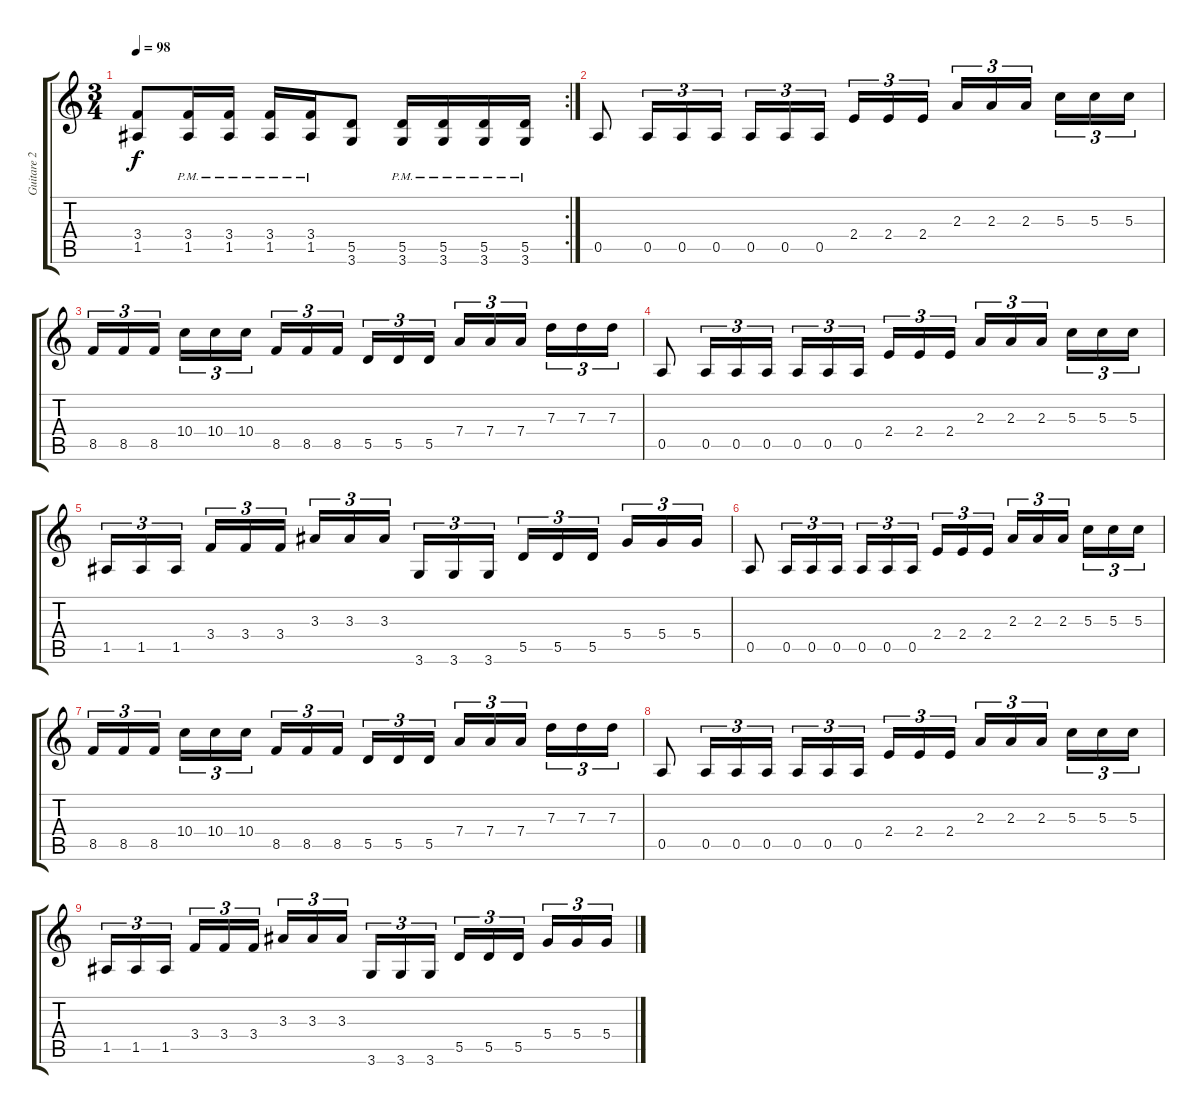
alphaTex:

\track ("Guitare 2" "Guitare 2") {instrument distortionguitar}
\staff {score tabs}
\tuning (E4 B3 G3 D3 A2 E2) {hide}
\rc 2
\ts (3 4)
\tempo 98
\clef g2
\ks c
(3.4 1.5).8{dy f} (3.4{pm} 1.5{pm}).16 (3.4{pm} 1.5{pm}).16 (3.4{pm} 1.5{pm}).16 (3.4{pm} 1.5{pm}).16 (5.5 3.6).8 (5.5{pm} 3.6{pm}).16 (5.5{pm} 3.6{pm}).16 (5.5{pm} 3.6{pm}).16 (5.5{pm} 3.6{pm}).16 |
0.5.8 0.5.16{tu (3 2)} 0.5.16{tu (3 2)} 0.5.16{tu (3 2)} 0.5.16{tu (3 2)} 0.5.16{tu (3 2)} 0.5.16{tu (3 2) beam splitsecondary} 2.4.16{tu (3 2)} 2.4.16{tu (3 2)} 2.4.16{tu (3 2)} 2.3.16{tu (3 2)} 2.3.16{tu (3 2)} 2.3.16{tu (3 2) beam splitsecondary} 5.3.16{tu (3 2)} 5.3.16{tu (3 2)} 5.3.16{tu (3 2)} |
8.5.16{tu (3 2)} 8.5.16{tu (3 2)} 8.5.16{tu (3 2) beam splitsecondary} 10.4.16{tu (3 2)} 10.4.16{tu (3 2)} 10.4.16{tu (3 2)} 8.5.16{tu (3 2)} 8.5.16{tu (3 2)} 8.5.16{tu (3 2) beam splitsecondary} 5.5.16{tu (3 2)} 5.5.16{tu (3 2)} 5.5.16{tu (3 2)} 7.4.16{tu (3 2)} 7.4.16{tu (3 2)} 7.4.16{tu (3 2) beam splitsecondary} 7.3.16{tu (3 2)} 7.3.16{tu (3 2)} 7.3.16{tu (3 2)} |
0.5.8 0.5.16{tu (3 2)} 0.5.16{tu (3 2)} 0.5.16{tu (3 2)} 0.5.16{tu (3 2)} 0.5.16{tu (3 2)} 0.5.16{tu (3 2) beam splitsecondary} 2.4.16{tu (3 2)} 2.4.16{tu (3 2)} 2.4.16{tu (3 2)} 2.3.16{tu (3 2)} 2.3.16{tu (3 2)} 2.3.16{tu (3 2) beam splitsecondary} 5.3.16{tu (3 2)} 5.3.16{tu (3 2)} 5.3.16{tu (3 2)} |
1.5.16{tu (3 2)} 1.5.16{tu (3 2)} 1.5.16{tu (3 2) beam splitsecondary} 3.4.16{tu (3 2)} 3.4.16{tu (3 2)} 3.4.16{tu (3 2)} 3.3.16{tu (3 2)} 3.3.16{tu (3 2)} 3.3.16{tu (3 2) beam splitsecondary} 3.6.16{tu (3 2)} 3.6.16{tu (3 2)} 3.6.16{tu (3 2)} 5.5.16{tu (3 2)} 5.5.16{tu (3 2)} 5.5.16{tu (3 2) beam splitsecondary} 5.4.16{tu (3 2)} 5.4.16{tu (3 2)} 5.4.16{tu (3 2)} |
0.5.8 0.5.16{tu (3 2)} 0.5.16{tu (3 2)} 0.5.16{tu (3 2)} 0.5.16{tu (3 2)} 0.5.16{tu (3 2)} 0.5.16{tu (3 2) beam splitsecondary} 2.4.16{tu (3 2)} 2.4.16{tu (3 2)} 2.4.16{tu (3 2)} 2.3.16{tu (3 2)} 2.3.16{tu (3 2)} 2.3.16{tu (3 2) beam splitsecondary} 5.3.16{tu (3 2)} 5.3.16{tu (3 2)} 5.3.16{tu (3 2)} |
8.5.16{tu (3 2)} 8.5.16{tu (3 2)} 8.5.16{tu (3 2) beam splitsecondary} 10.4.16{tu (3 2)} 10.4.16{tu (3 2)} 10.4.16{tu (3 2)} 8.5.16{tu (3 2)} 8.5.16{tu (3 2)} 8.5.16{tu (3 2) beam splitsecondary} 5.5.16{tu (3 2)} 5.5.16{tu (3 2)} 5.5.16{tu (3 2)} 7.4.16{tu (3 2)} 7.4.16{tu (3 2)} 7.4.16{tu (3 2) beam splitsecondary} 7.3.16{tu (3 2)} 7.3.16{tu (3 2)} 7.3.16{tu (3 2)} |
0.5.8 0.5.16{tu (3 2)} 0.5.16{tu (3 2)} 0.5.16{tu (3 2)} 0.5.16{tu (3 2)} 0.5.16{tu (3 2)} 0.5.16{tu (3 2) beam splitsecondary} 2.4.16{tu (3 2)} 2.4.16{tu (3 2)} 2.4.16{tu (3 2)} 2.3.16{tu (3 2)} 2.3.16{tu (3 2)} 2.3.16{tu (3 2) beam splitsecondary} 5.3.16{tu (3 2)} 5.3.16{tu (3 2)} 5.3.16{tu (3 2)} |
1.5.16{tu (3 2)} 1.5.16{tu (3 2)} 1.5.16{tu (3 2) beam splitsecondary} 3.4.16{tu (3 2)} 3.4.16{tu (3 2)} 3.4.16{tu (3 2)} 3.3.16{tu (3 2)} 3.3.16{tu (3 2)} 3.3.16{tu (3 2) beam splitsecondary} 3.6.16{tu (3 2)} 3.6.16{tu (3 2)} 3.6.16{tu (3 2)} 5.5.16{tu (3 2)} 5.5.16{tu (3 2)} 5.5.16{tu (3 2) beam splitsecondary} 5.4.16{tu (3 2)} 5.4.16{tu (3 2)} 5.4.16{tu (3 2)}
